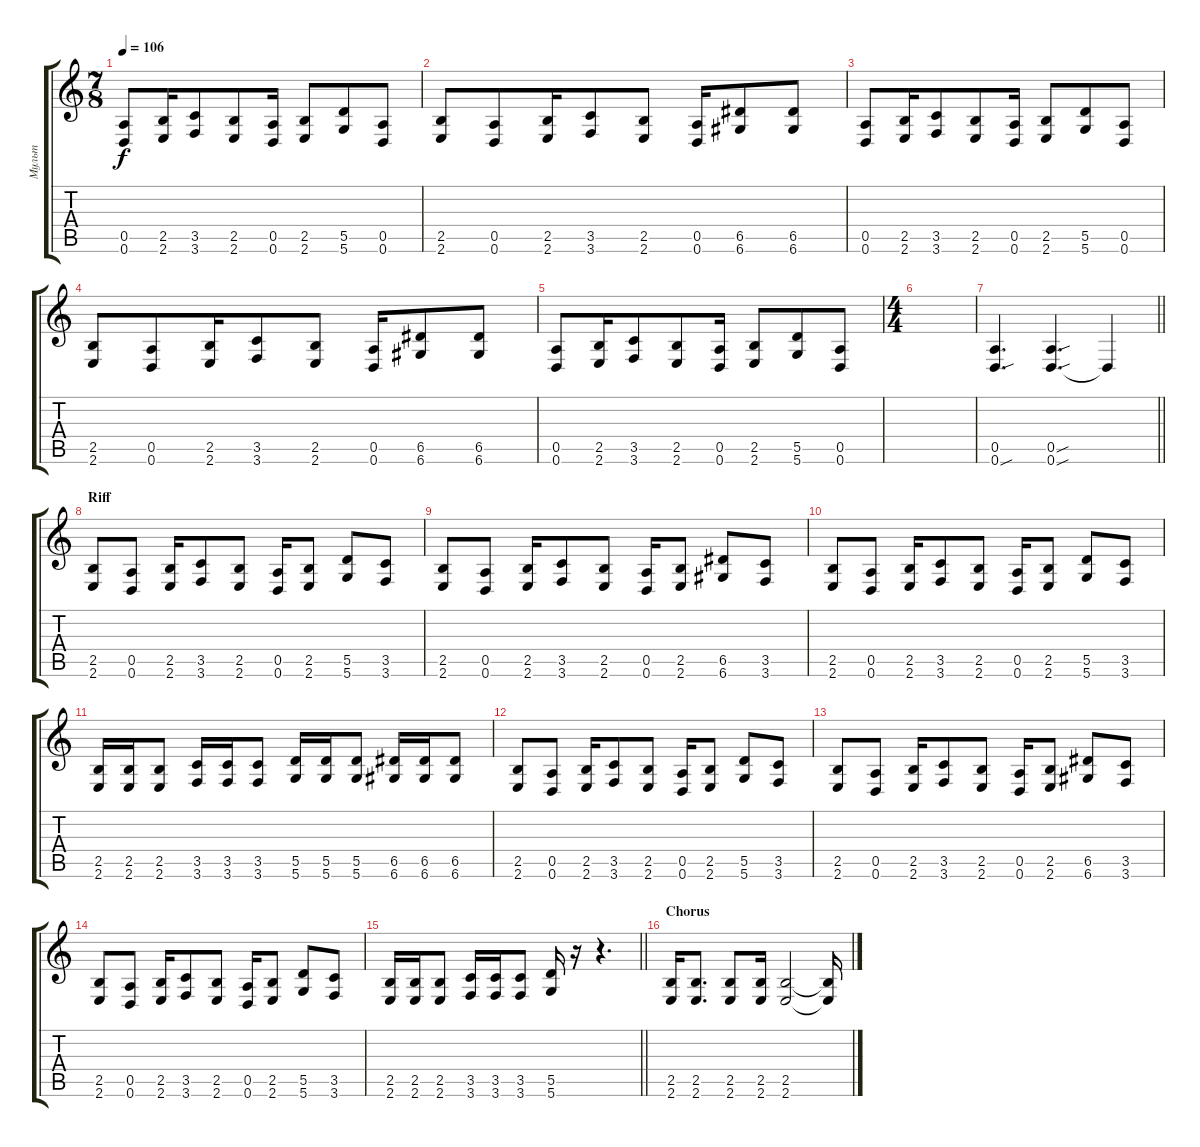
\track ("Мульт" "Мульт") {instrument distortionguitar}
\staff {score tabs}
\tuning (E4 B3 G3 D3 A2 D2) {hide}
\ts (7 8)
\tempo 106
\clef g2
\ks c
(0.5 0.6).8{dy f} (2.5 2.6).16 (3.5 3.6).8 (2.5 2.6).8 (0.5 0.6).16 (2.5 2.6).8 (5.5 5.6).8 (0.5 0.6).8 |
(2.5 2.6).8 (0.5 0.6).8 (2.5 2.6).16 (3.5 3.6).8 (2.5 2.6).8 (0.5 0.6).16 (6.5 6.6).8 (6.5 6.6).8 |
(0.5 0.6).8 (2.5 2.6).16 (3.5 3.6).8 (2.5 2.6).8 (0.5 0.6).16 (2.5 2.6).8 (5.5 5.6).8 (0.5 0.6).8 |
(2.5 2.6).8 (0.5 0.6).8 (2.5 2.6).16 (3.5 3.6).8 (2.5 2.6).8 (0.5 0.6).16 (6.5 6.6).8 (6.5 6.6).8 |
(0.5 0.6).8 (2.5 2.6).16 (3.5 3.6).8 (2.5 2.6).8 (0.5 0.6).16 (2.5 2.6).8 (5.5 5.6).8 (0.5 0.6).8 |
\ts (4 4)
|
\barLineRight lightlight
(0.5 0.6{sou}).4{d} (0.5{sou} 0.6{sou}).4{d} 0.6{t}.4 |
\section ("" "Riff")
(2.5 2.6).8 (0.5 0.6).8 (2.5 2.6).16 (3.5 3.6).8 (2.5 2.6).8 (0.5 0.6).16 (2.5 2.6).8 (5.5 5.6).8 (3.5 3.6).8 |
(2.5 2.6).8 (0.5 0.6).8 (2.5 2.6).16 (3.5 3.6).8 (2.5 2.6).8 (0.5 0.6).16 (2.5 2.6).8 (6.5 6.6).8 (3.5 3.6).8 |
(2.5 2.6).8 (0.5 0.6).8 (2.5 2.6).16 (3.5 3.6).8 (2.5 2.6).8 (0.5 0.6).16 (2.5 2.6).8 (5.5 5.6).8 (3.5 3.6).8 |
(2.5 2.6).16 (2.5 2.6).16 (2.5 2.6).8 (3.5 3.6).16 (3.5 3.6).16 (3.5 3.6).8 (5.5 5.6).16 (5.5 5.6).16 (5.5 5.6).8 (6.5 6.6).16 (6.5 6.6).16 (6.5 6.6).8 |
(2.5 2.6).8 (0.5 0.6).8 (2.5 2.6).16 (3.5 3.6).8 (2.5 2.6).8 (0.5 0.6).16 (2.5 2.6).8 (5.5 5.6).8 (3.5 3.6).8 |
(2.5 2.6).8 (0.5 0.6).8 (2.5 2.6).16 (3.5 3.6).8 (2.5 2.6).8 (0.5 0.6).16 (2.5 2.6).8 (6.5 6.6).8 (3.5 3.6).8 |
(2.5 2.6).8 (0.5 0.6).8 (2.5 2.6).16 (3.5 3.6).8 (2.5 2.6).8 (0.5 0.6).16 (2.5 2.6).8 (5.5 5.6).8 (3.5 3.6).8 |
\barLineRight lightlight
(2.5 2.6).16 (2.5 2.6).16 (2.5 2.6).8 (3.5 3.6).16 (3.5 3.6).16 (3.5 3.6).8 (5.5 5.6).16 r.16 r.4{d} |
\section ("" "Chorus")
(2.5 2.6).16 (2.5 2.6).8{d} (2.5 2.6).8 (2.5 2.6).16 (2.5 2.6).2 (2.5{t} 2.6{t}).16
